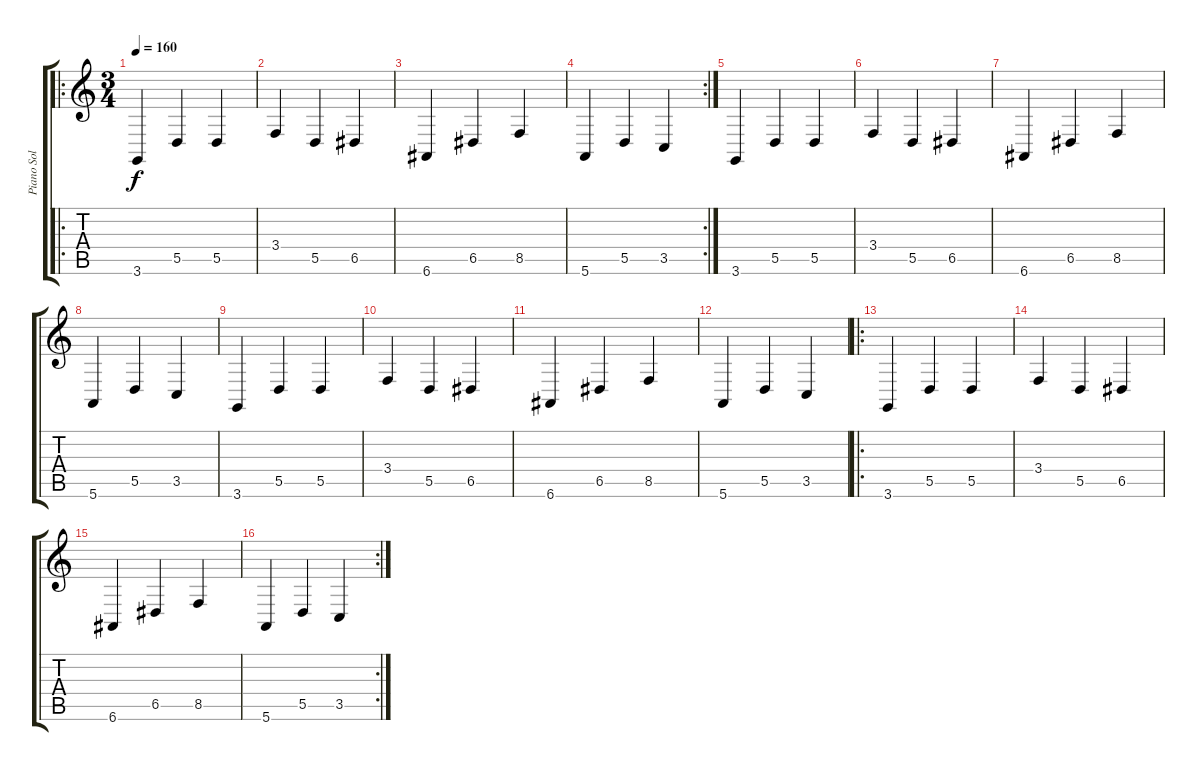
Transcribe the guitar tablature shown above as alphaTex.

\track ("Piano Sol El" "Piano Sol ") {instrument acousticgrandpiano}
\staff {score tabs}
\tuning (E4 B3 G3 D3 A2 E2) {hide}
\ro
\ts (3 4)
\tempo 160
\clef g2
\ks c
3.6.4{dy f} 5.5.4 5.5.4 |
3.4.4 5.5.4 6.5.4 |
6.6.4 6.5.4 8.5.4 |
\rc 2
5.6.4 5.5.4 3.5.4 |
3.6.4 5.5.4 5.5.4 |
3.4.4 5.5.4 6.5.4 |
6.6.4 6.5.4 8.5.4 |
5.6.4 5.5.4 3.5.4 |
3.6.4 5.5.4 5.5.4 |
3.4.4 5.5.4 6.5.4 |
6.6.4 6.5.4 8.5.4 |
5.6.4 5.5.4 3.5.4 |
\ro
3.6.4 5.5.4 5.5.4 |
3.4.4 5.5.4 6.5.4 |
6.6.4 6.5.4 8.5.4 |
\rc 2
5.6.4 5.5.4 3.5.4
